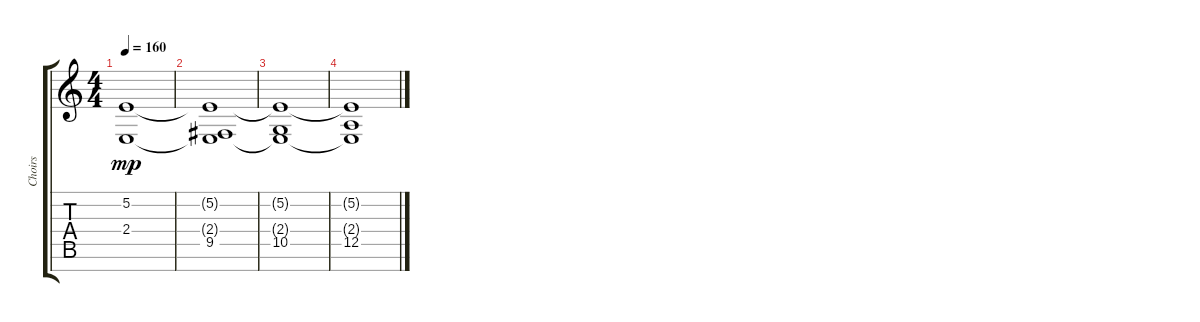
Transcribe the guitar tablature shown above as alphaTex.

\track ("Choirs" "Choirs") {instrument choiraahs}
\staff {score tabs}
\tuning (E4 B3 G3 D3 A2 E2 B1) {hide}
\ts (4 4)
\tempo 160
\clef g2
\ks c
(5.2 2.4).1{dy mp} |
(5.2{t} 2.4{t} 9.5).1 |
(5.2{t} 2.4{t} 10.5).1 |
(5.2{t} 2.4{t} 12.5).1
